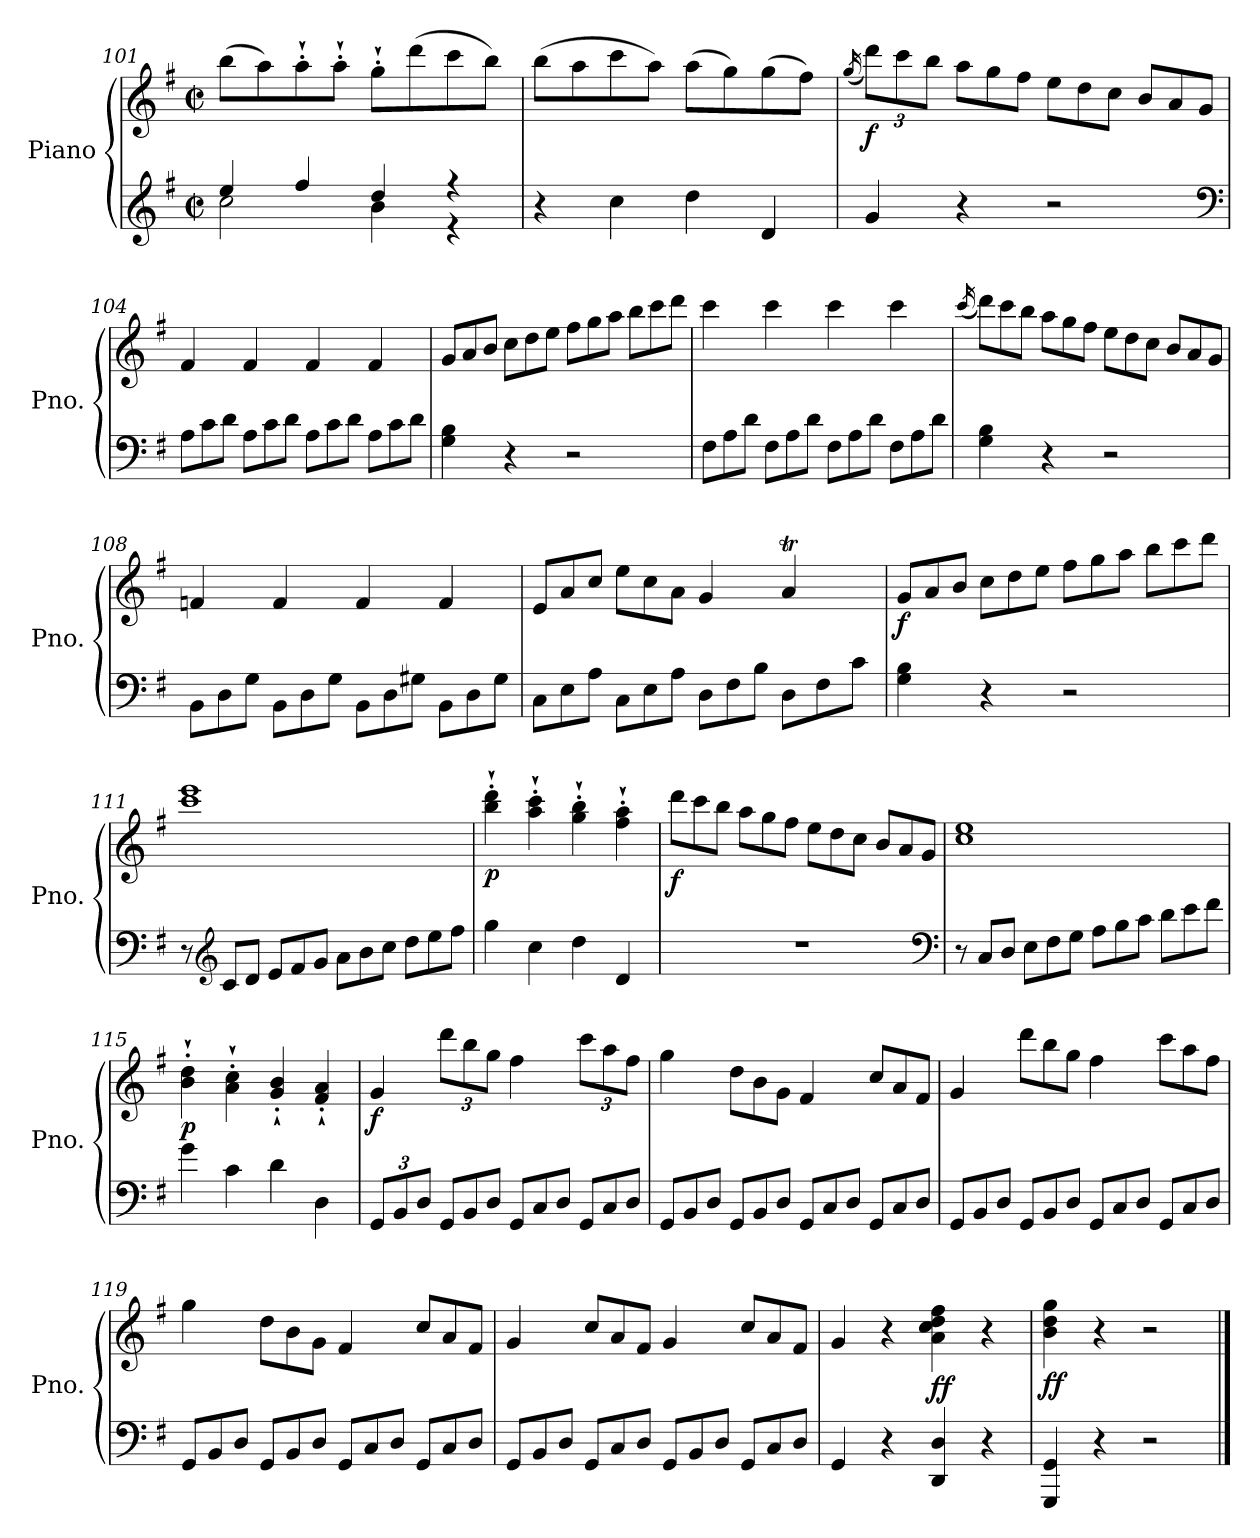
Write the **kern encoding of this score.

**kern	**kern	**dynam
*part1	*part1	*part1
*staff2	*staff1	*staff1/2
*I"Piano	*	*
*I'Pno.	*	*
*clefG2	*clefG2	*
*k[f#]	*k[f#]	*
*G:	*G:	*
*M2/2	*M2/2	*
*met(c|)	*met(c|)	*
=101	=101	=101
*^	*	*
4ee/	2cc\	(8bb\L	.
.	.	8aa\)	.
4ff#/	.	8aa`'\	.
.	.	8aa`'\J	.
4dd/	4b\	8gg`'\L	.
.	.	(8ddd\	.
4r	4r	8ccc\	.
.	.	8bb\J)	.
*v	*v	*	*
!!LO:LB:g=z
=102	=102	=102
4r	(8bb\L	.
.	8aa\	.
4cc\	8ccc\	.
.	8aa\J)	.
4dd\	(8aa\L	.
.	8gg\)	.
4d/	(8gg\	.
.	8ff#\J)	.
=103	=103	=103
.	(16qgg/	.
*	*Xbrackettup	*
!	!	!LO:DY:b
4g/	12ddd\L)	f
.	12ccc\	.
.	12bb\J	.
*	*Xtuplet	*
4r	12aa\L	.
.	12gg\	.
.	12ff#\J	.
2r	12ee\L	.
.	12dd\	.
.	12cc\J	.
.	12b/L	.
.	12a/	.
.	12g/J	.
*clefF4	*	*
=104	=104	=104
*Xtuplet	*	*
12A\L	4f#/	.
12c\	.	.
12d\J	.	.
12A\L	4f#/	.
12c\	.	.
12d\J	.	.
12A\L	4f#/	.
12c\	.	.
12d\J	.	.
12A\L	4f#/	.
12c\	.	.
12d\J	.	.
!!LO:LB:g=z
=105	=105	=105
4G\ 4B\	12g/L	.
.	12a/	.
.	12b/J	.
4r	12cc\L	.
.	12dd\	.
.	12ee\J	.
2r	12ff#\L	.
.	12gg\	.
.	12aa\J	.
.	12bb\L	.
.	12ccc\	.
.	12ddd\J	.
=106	=106	=106
12F#\L	4ccc\	.
12A\	.	.
12d\J	.	.
12F#\L	4ccc\	.
12A\	.	.
12d\J	.	.
12F#\L	4ccc\	.
12A\	.	.
12d\J	.	.
12F#\L	4ccc\	.
12A\	.	.
12d\J	.	.
=107	=107	=107
.	(16qccc/	.
4G\ 4B\	12ddd\L)	.
.	12ccc\	.
.	12bb\J	.
4r	12aa\L	.
.	12gg\	.
.	12ff#\J	.
2r	12ee\L	.
.	12dd\	.
.	12cc\J	.
.	12b/L	.
.	12a/	.
.	12g/J	.
!!LO:LB:g=z
=108	=108	=108
12BB\L	4fn/	.
12D\	.	.
12G\J	.	.
12BB\L	4f/	.
12D\	.	.
12G\J	.	.
12BB\L	4f/	.
12D\	.	.
12G#X\J	.	.
12BB\L	4f/	.
12D\	.	.
12G#\J	.	.
=109	=109	=109
*	*^	*
12C\L	12e/L	2.ryy	.
12E\	12a/	.	.
12A\J	12cc/J	.	.
12C\L	12ee\L	.	.
12E\	12cc\	.	.
12A\J	12a\J	.	.
12D\L	4g/	.	.
12F#\	.	.	.
12B\J	.	.	.
12D\L	4aT/	16byy	.
.	.	16ayy	.
12F#\	.	.	.
.	.	16byy	.
12c\J	.	.	.
.	.	16ayy	.
=110	=110	=110	=110
!	!	!	!LO:DY:b
*	*v	*v	*
4G\ 4B\	12g/L	f
.	12a/	.
.	12b/J	.
4r	12cc\L	.
.	12dd\	.
.	12ee\J	.
2r	12ff#\L	.
.	12gg\	.
.	12aa\J	.
.	12bb\L	.
.	12ccc\	.
.	12ddd\J	.
!!LO:PB:g=z
=111	=111	=111
12r	1ccc 1eee	.
*clefG2	*	*
12c/L	.	.
12d/J	.	.
12e/L	.	.
12f#/	.	.
12g/J	.	.
12a\L	.	.
12b\	.	.
12cc\J	.	.
12dd\L	.	.
12ee\	.	.
12ff#\J	.	.
=112	=112	=112
!	!	!LO:DY:b
4gg\	4bb\`' 4ddd\`'	p
4cc\	4aa\`' 4ccc\`'	.
4dd\	4gg\`' 4bb\`'	.
4d/	4ff#\`' 4aa\`'	.
=113	=113	=113
!	!	!LO:DY:b
1r	12ddd\L	f
.	12ccc\	.
.	12bb\J	.
.	12aa\L	.
.	12gg\	.
.	12ff#\J	.
.	12ee\L	.
.	12dd\	.
.	12cc\J	.
.	12b/L	.
.	12a/	.
.	12g/J	.
*clefF4	*	*
=114	=114	=114
12r	1cc 1ee	.
12C/L	.	.
12D/J	.	.
12E\L	.	.
12F#\	.	.
12G\J	.	.
12A\L	.	.
12B\	.	.
12c\J	.	.
12d\L	.	.
12e\	.	.
12f#\J	.	.
!!LO:LB:g=z
=115	=115	=115
!	!	!LO:DY:b
4g\	4b\`' 4dd\`'	p
4c\	4a\`' 4cc\`'	.
4d\	4g/`' 4b/`'	.
4D\	4f#/`' 4a/`'	.
=116	=116	=116
*tuplet	*	*
*Xbrackettup	*	*
!	!	!LO:DY:b
12GG/L	4g/	f
12BB/	.	.
12D/J	.	.
*Xtuplet	*tuplet	*
12GG/L	12ddd\L	.
12BB/	12bb\	.
12D/J	12gg\J	.
12GG/L	4ff#\	.
12C/	.	.
12D/J	.	.
12GG/L	12ccc\L	.
12C/	12aa\	.
12D/J	12ff#\J	.
=117	=117	=117
12GG/L	4gg\	.
12BB/	.	.
12D/J	.	.
*	*Xtuplet	*
12GG/L	12dd\L	.
12BB/	12b\	.
12D/J	12g\J	.
12GG/L	4f#/	.
12C/	.	.
12D/J	.	.
12GG/L	12cc/L	.
12C/	12a/	.
12D/J	12f#/J	.
=118	=118	=118
12GG/L	4g/	.
12BB/	.	.
12D/J	.	.
12GG/L	12ddd\L	.
12BB/	12bb\	.
12D/J	12gg\J	.
12GG/L	4ff#\	.
12C/	.	.
12D/J	.	.
12GG/L	12ccc\L	.
12C/	12aa\	.
12D/J	12ff#\J	.
!!LO:LB:g=z
=119	=119	=119
12GG/L	4gg\	.
12BB/	.	.
12D/J	.	.
12GG/L	12dd\L	.
12BB/	12b\	.
12D/J	12g\J	.
12GG/L	4f#/	.
12C/	.	.
12D/J	.	.
12GG/L	12cc/L	.
12C/	12a/	.
12D/J	12f#/J	.
=120	=120	=120
12GG/L	4g/	.
12BB/	.	.
12D/J	.	.
12GG/L	12cc/L	.
12C/	12a/	.
12D/J	12f#/J	.
12GG/L	4g/	.
12BB/	.	.
12D/J	.	.
12GG/L	12cc/L	.
12C/	12a/	.
12D/J	12f#/J	.
=121	=121	=121
4GG/	4g/	.
4r	4r	.
!	!	!LO:DY:b
4DD/ 4D/	4a\ 4cc\ 4dd\ 4ff#\	ff
4r	4r	.
!!LO:PB:g=z
=122	=122	=122
!	!	!LO:DY:b
4GGG/ 4GG/	4b\ 4dd\ 4gg\	ff
4r	4r	.
2r	2r	.
==	==	==
*-	*-	*-
